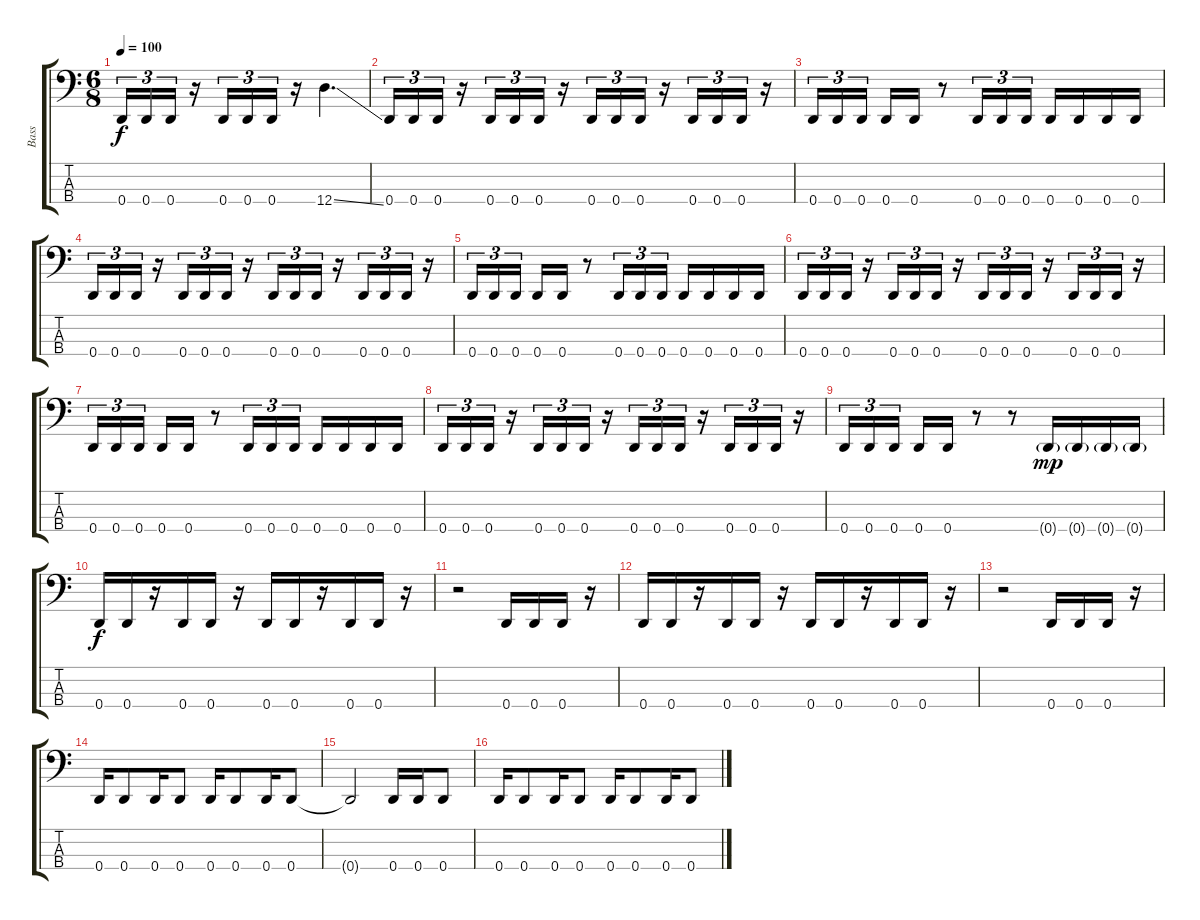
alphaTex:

\track ("Bass" "Bass") {instrument electricbasspick}
\staff {score tabs}
\tuning (G2 D2 A1 D1) {hide}
\ts (6 8)
\tempo 100
\clef f4
\ks c
0.4.16{tu (3 2) dy f} 0.4.16{tu (3 2)} 0.4.16{tu (3 2)} r.16 0.4.16{tu (3 2)} 0.4.16{tu (3 2)} 0.4.16{tu (3 2)} r.16 12.4{ss}.4{d} |
0.4.16{tu (3 2)} 0.4.16{tu (3 2)} 0.4.16{tu (3 2)} r.16 0.4.16{tu (3 2)} 0.4.16{tu (3 2)} 0.4.16{tu (3 2)} r.16 0.4.16{tu (3 2)} 0.4.16{tu (3 2)} 0.4.16{tu (3 2)} r.16 0.4.16{tu (3 2)} 0.4.16{tu (3 2)} 0.4.16{tu (3 2)} r.16 |
0.4.16{tu (3 2)} 0.4.16{tu (3 2)} 0.4.16{tu (3 2) beam splitsecondary} 0.4.16 0.4.16 r.8 0.4.16{tu (3 2)} 0.4.16{tu (3 2)} 0.4.16{tu (3 2) beam splitsecondary} 0.4.16 0.4.16 0.4.16 0.4.16 |
0.4.16{tu (3 2)} 0.4.16{tu (3 2)} 0.4.16{tu (3 2)} r.16 0.4.16{tu (3 2)} 0.4.16{tu (3 2)} 0.4.16{tu (3 2)} r.16 0.4.16{tu (3 2)} 0.4.16{tu (3 2)} 0.4.16{tu (3 2)} r.16 0.4.16{tu (3 2)} 0.4.16{tu (3 2)} 0.4.16{tu (3 2)} r.16 |
0.4.16{tu (3 2)} 0.4.16{tu (3 2)} 0.4.16{tu (3 2) beam splitsecondary} 0.4.16 0.4.16 r.8 0.4.16{tu (3 2)} 0.4.16{tu (3 2)} 0.4.16{tu (3 2) beam splitsecondary} 0.4.16 0.4.16 0.4.16 0.4.16 |
0.4.16{tu (3 2)} 0.4.16{tu (3 2)} 0.4.16{tu (3 2)} r.16 0.4.16{tu (3 2)} 0.4.16{tu (3 2)} 0.4.16{tu (3 2)} r.16 0.4.16{tu (3 2)} 0.4.16{tu (3 2)} 0.4.16{tu (3 2)} r.16 0.4.16{tu (3 2)} 0.4.16{tu (3 2)} 0.4.16{tu (3 2)} r.16 |
0.4.16{tu (3 2)} 0.4.16{tu (3 2)} 0.4.16{tu (3 2) beam splitsecondary} 0.4.16 0.4.16 r.8 0.4.16{tu (3 2)} 0.4.16{tu (3 2)} 0.4.16{tu (3 2) beam splitsecondary} 0.4.16 0.4.16 0.4.16 0.4.16 |
0.4.16{tu (3 2)} 0.4.16{tu (3 2)} 0.4.16{tu (3 2)} r.16 0.4.16{tu (3 2)} 0.4.16{tu (3 2)} 0.4.16{tu (3 2)} r.16 0.4.16{tu (3 2)} 0.4.16{tu (3 2)} 0.4.16{tu (3 2)} r.16 0.4.16{tu (3 2)} 0.4.16{tu (3 2)} 0.4.16{tu (3 2)} r.16 |
0.4.16{tu (3 2)} 0.4.16{tu (3 2)} 0.4.16{tu (3 2) beam splitsecondary} 0.4.16 0.4.16 r.8 r.8 0.4{g}.16{dy mp} 0.4{g}.16 0.4{g}.16 0.4{g}.16 |
0.4.16{dy f} 0.4.16 r.16 0.4.16 0.4.16 r.16 0.4.16 0.4.16 r.16 0.4.16 0.4.16 r.16 |
r.2 0.4.16 0.4.16 0.4.16 r.16 |
0.4.16 0.4.16 r.16 0.4.16 0.4.16 r.16 0.4.16 0.4.16 r.16 0.4.16 0.4.16 r.16 |
r.2 0.4.16 0.4.16 0.4.16 r.16 |
0.4.16 0.4.8 0.4.16 0.4.8 0.4.16 0.4.8 0.4.16 0.4.8 |
0.4{t}.2 0.4.16 0.4.16 0.4.8 |
0.4.16 0.4.8 0.4.16 0.4.8 0.4.16 0.4.8 0.4.16 0.4.8
